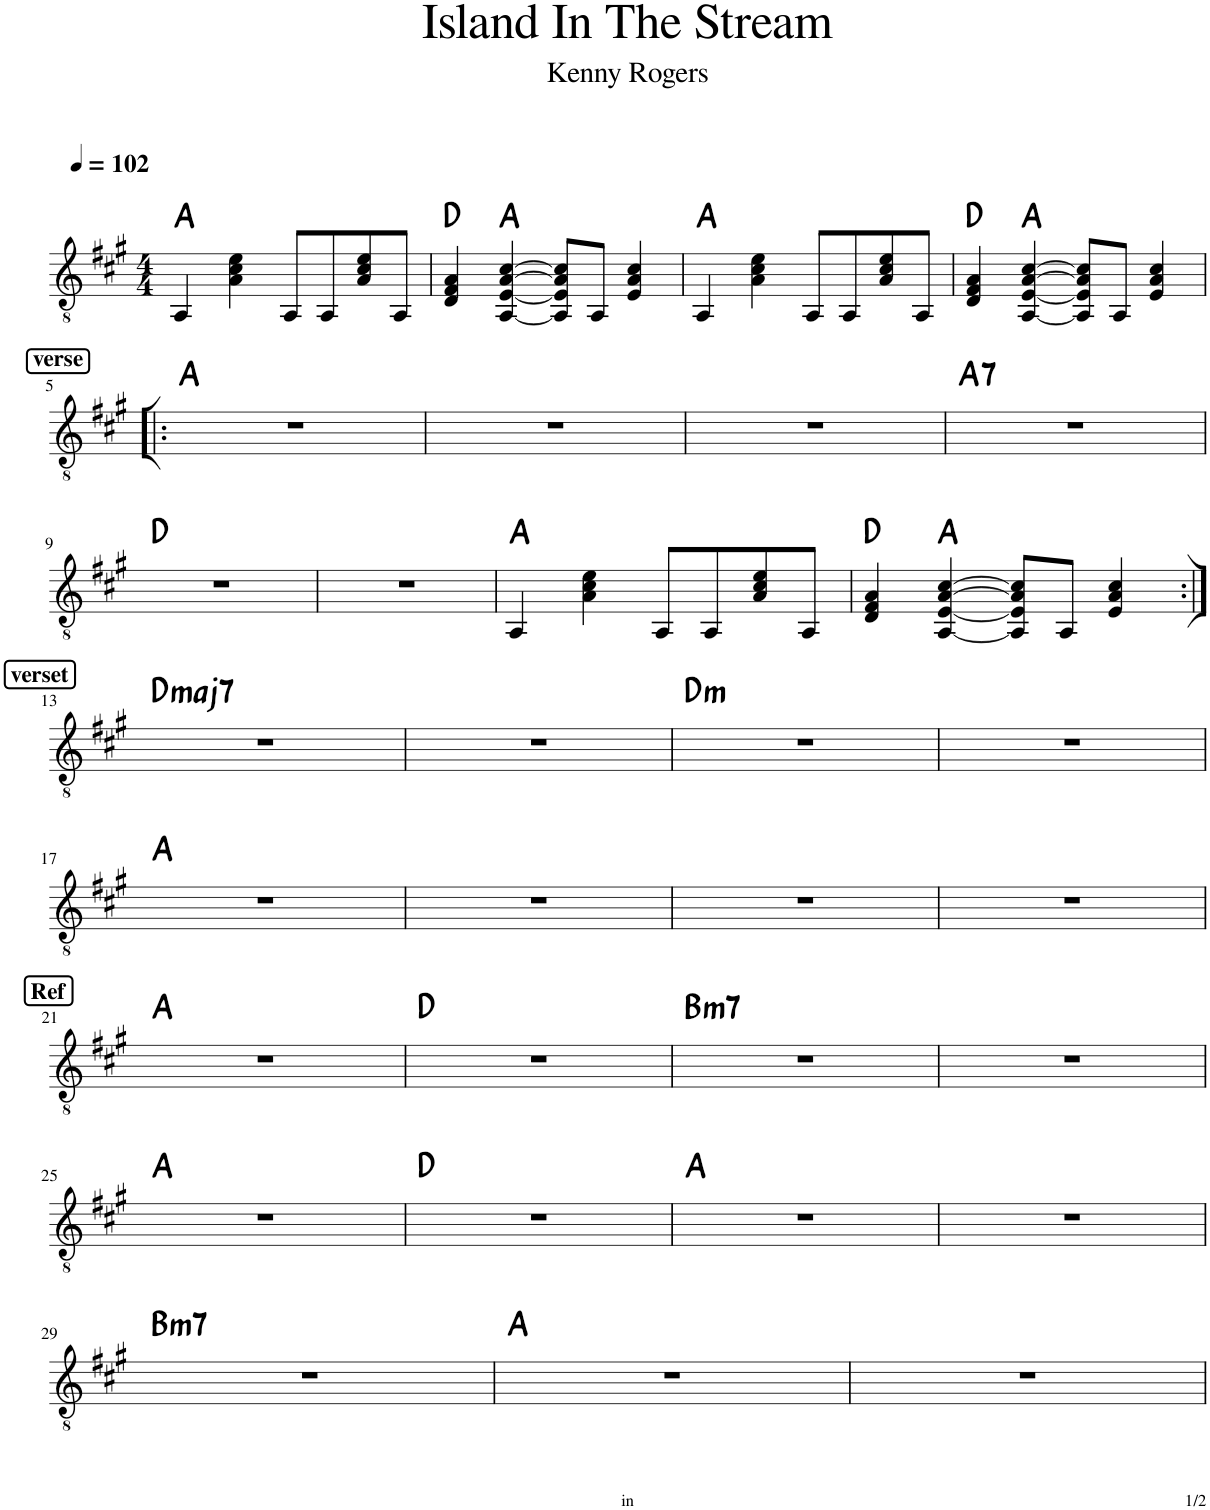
**kern	**harte
*part1	*part1
*staff1	*
*I"Classical Guitar	*
*I'Guit.	*
*clefGv2	*
*k[f#c#g#]	*
*M4/4	*
*MM102	*
=1	=1
4AA/	A:maj
4A\ 4c#\ 4e\	.
8AA/L	.
8AA/	.
8A/ 8c#/ 8e/	.
8AA/J	.
=2	=2
4D/ 4F#/ 4A/	D:maj
[4AA/ [4E/ [4A/ [4c#/	A:maj
8AA/] 8E/] 8A/] 8c#/]L	.
8AA/J	.
4E/ 4A/ 4c#/	.
=3	=3
4AA/	A:maj
4A\ 4c#\ 4e\	.
8AA/L	.
8AA/	.
8A/ 8c#/ 8e/	.
8AA/J	.
=4	=4
4D/ 4F#/ 4A/	D:maj
[4AA/ [4E/ [4A/ [4c#/	A:maj
8AA/] 8E/] 8A/] 8c#/]L	.
8AA/J	.
4E/ 4A/ 4c#/	.
!!LO:LB:g=z
!!LO:REH:place=s1:a:B:cj:fs=11:t=verse
=5!|:	=5!|:
1r	A:maj
=6	=6
1r	.
=7	=7
1r	.
=8	=8
!	!LO:H:kt=7
1r	A:7
!!LO:LB:g=z
=9	=9
1r	D:maj
=10	=10
1r	.
=11	=11
4AA/	A:maj
4A\ 4c#\ 4e\	.
8AA/L	.
8AA/	.
8A/ 8c#/ 8e/	.
8AA/J	.
=12	=12
4D/ 4F#/ 4A/	D:maj
[4AA/ [4E/ [4A/ [4c#/	A:maj
8AA/] 8E/] 8A/] 8c#/]L	.
8AA/J	.
4E/ 4A/ 4c#/	.
!!LO:LB:g=z
!!LO:REH:place=s1:a:B:cj:fs=11:t=verset
=13:|!	=13:|!
!	!LO:H:kt=maj7
1r	D:maj7
=14	=14
1r	.
=15	=15
!	!LO:H:kt=m
1r	D:min
=16	=16
1r	.
!!LO:LB:g=z
=17	=17
1r	A:maj
=18	=18
1r	.
=19	=19
1r	.
=20	=20
1r	.
!!LO:LB:g=z
!!LO:REH:place=s1:a:B:cj:fs=11:t=Ref
=21	=21
1r	A:maj
=22	=22
1r	D:maj
=23	=23
!	!LO:H:kt=m7
1r	B:min7
=24	=24
1r	.
!!LO:LB:g=z
=25	=25
1r	A:maj
=26	=26
1r	D:maj
=27	=27
1r	A:maj
=28	=28
1r	.
!!LO:LB:g=z
=29	=29
!	!LO:H:kt=m7
1r	B:min7
=30	=30
1r	A:maj
=31	=31
1r	.
=	=
*-	*-
